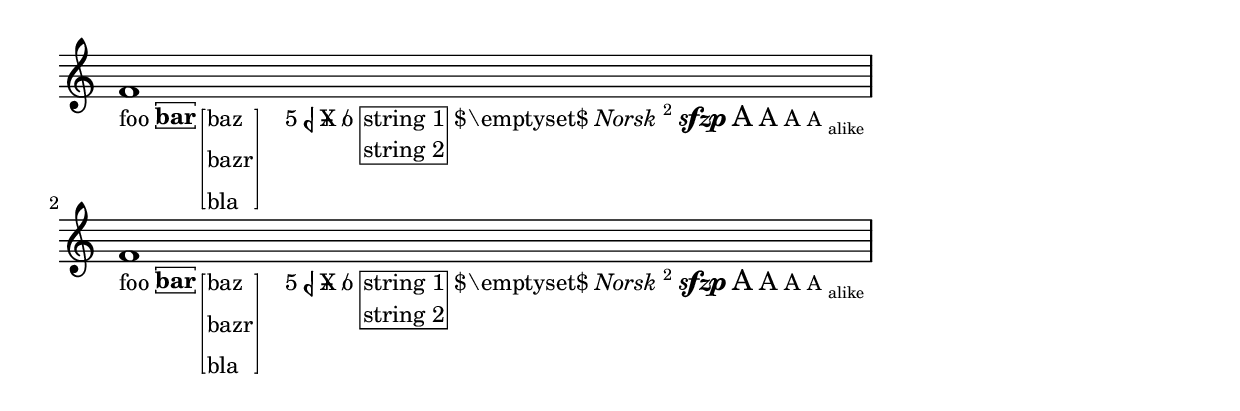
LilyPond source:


\header {

    texidoc = "There is a Scheme macro @code{markup} to produce markup
    texts using a similar syntax as @code{\\markup}."

    }
\version "2.2.0"
\score {
    \notes {
        \fatText
        f'1-\markup {
            foo
            \raise #0.2 \hbracket \bold bar
            \override #'(baseline-skip . 4)

            \bracket \column < baz bazr bla >
            \hspace #2.0
            \override #'(font-family . music) {
                \lookup #"noteheads-0"
                \char #53
            }
            \musicglyph #"accidentals--1"
            \combine "X" "+"   
            \combine "o" "/"
            \box \column < { "string 1" } { "string 2" } >
            "$\\emptyset$"
            \italic Norsk
            \super "2"
            \dynamic sfzp
            \huge { "A" \smaller "A" \smaller \smaller "A"
                    \smaller \smaller \smaller "A" }
            \sub "alike"
        }	
        \break
        f'1-#(markup* 
              "foo"
              #:raise 0.2 #:hbracket #:bold "bar"
              #:override '(baseline-skip . 4) 
              #:bracket #:column ( "baz" "bazr" "bla" )
              #:hspace 2.0
              #:override '(font-family . music) #:line (#:lookup "noteheads-0" 
                                                        #:char 53)
              #:musicglyph "accidentals--1"
              #:combine "X" "+"   
              #:combine "o" "/"
              #:box #:column ("string 1" "string 2")
              "$\\emptyset$"
              #:italic "Norsk"
              #:super "2"
              #:dynamic "sfzp"
              #:huge #:line ("A" #:smaller "A" #:smaller #:smaller "A" 
                             #:smaller #:smaller #:smaller "A")
              #:sub "alike")
    }
    \paper { 
        raggedright = ##t
        indent = #0
        \context {
            \StaffContext
            \remove Time_signature_engraver 
        }
    }
}
